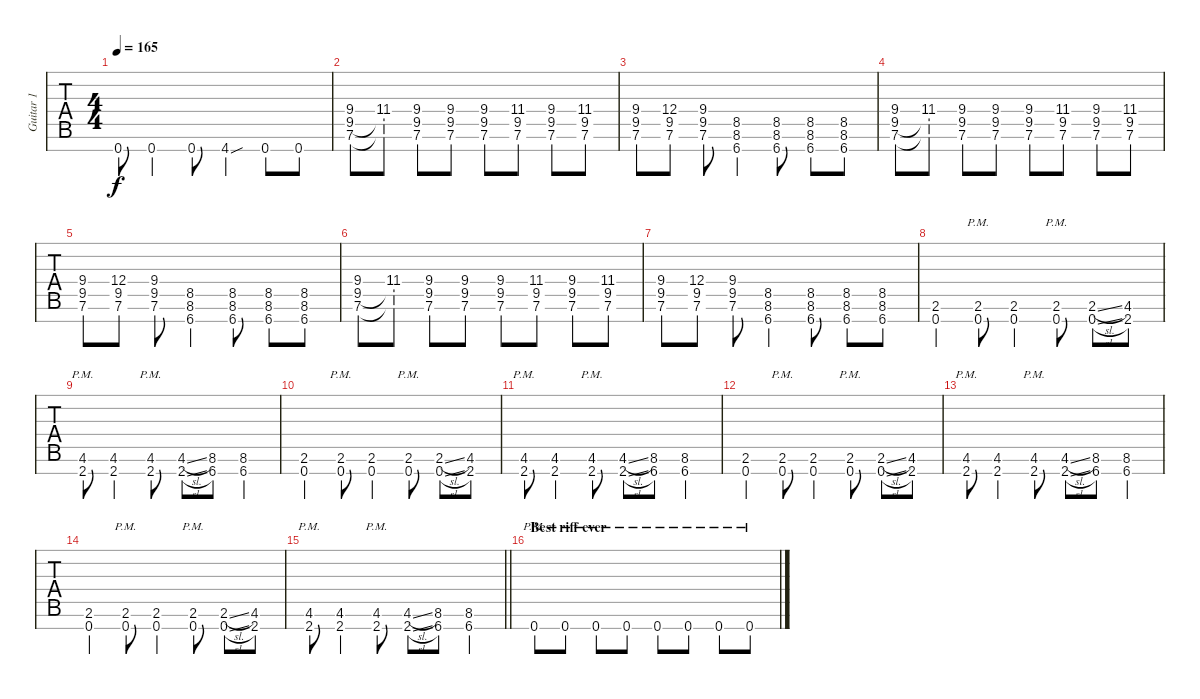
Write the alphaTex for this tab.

\track ("Guitar 1" "Guitar 1") {instrument distortionguitar}
\staff {tabs}
\tuning (E4 B3 G3 D3 A2 E2 B1) {hide}
\ts (4 4)
\tempo 165
\clef g2
\ks c
0.7.8{dy f} 0.7.4 0.7.8 4.7{sou}.4 0.7.8 0.7.8 |
(9.4 9.5 7.6).8 (11.4 9.5{t} 7.6{t}).8 (9.4 9.5 7.6).8 (9.4 9.5 7.6).8 (9.4 9.5 7.6).8 (11.4 9.5 7.6).8 (9.4 9.5 7.6).8 (11.4 9.5 7.6).8 |
(9.4 9.5 7.6).8 (12.4 9.5 7.6).8 (9.4 9.5 7.6).8 (8.5 8.6 6.7).4 (8.5 8.6 6.7).8 (8.5 8.6 6.7).8 (8.5 8.6 6.7).8 |
(9.4 9.5 7.6).8 (11.4 9.5{t} 7.6{t}).8 (9.4 9.5 7.6).8 (9.4 9.5 7.6).8 (9.4 9.5 7.6).8 (11.4 9.5 7.6).8 (9.4 9.5 7.6).8 (11.4 9.5 7.6).8 |
(9.4 9.5 7.6).8 (12.4 9.5 7.6).8 (9.4 9.5 7.6).8 (8.5 8.6 6.7).4 (8.5 8.6 6.7).8 (8.5 8.6 6.7).8 (8.5 8.6 6.7).8 |
(9.4 9.5 7.6).8 (11.4 9.5{t} 7.6{t}).8 (9.4 9.5 7.6).8 (9.4 9.5 7.6).8 (9.4 9.5 7.6).8 (11.4 9.5 7.6).8 (9.4 9.5 7.6).8 (11.4 9.5 7.6).8 |
(9.4 9.5 7.6).8 (12.4 9.5 7.6).8 (9.4 9.5 7.6).8 (8.5 8.6 6.7).4 (8.5 8.6 6.7).8 (8.5 8.6 6.7).8 (8.5 8.6 6.7).8 |
(2.6 0.7).4 (2.6{pm} 0.7{pm}).8 (2.6 0.7).4 (2.6{pm} 0.7{pm}).8 (2.6{sl} 0.7{sl}).8 (4.6 2.7).8 |
(4.6{pm} 2.7{pm}).8 (4.6 2.7).4 (4.6{pm} 2.7{pm}).8 (4.6{sl} 2.7{sl}).8 (8.6 6.7).8 (8.6 6.7).4 |
(2.6 0.7).4 (2.6{pm} 0.7{pm}).8 (2.6 0.7).4 (2.6{pm} 0.7{pm}).8 (2.6{sl} 0.7{sl}).8 (4.6 2.7).8 |
(4.6{pm} 2.7{pm}).8 (4.6 2.7).4 (4.6{pm} 2.7{pm}).8 (4.6{sl} 2.7{sl}).8 (8.6 6.7).8 (8.6 6.7).4 |
(2.6 0.7).4 (2.6{pm} 0.7{pm}).8 (2.6 0.7).4 (2.6{pm} 0.7{pm}).8 (2.6{sl} 0.7{sl}).8 (4.6 2.7).8 |
(4.6{pm} 2.7{pm}).8 (4.6 2.7).4 (4.6{pm} 2.7{pm}).8 (4.6{sl} 2.7{sl}).8 (8.6 6.7).8 (8.6 6.7).4 |
(2.6 0.7).4 (2.6{pm} 0.7{pm}).8 (2.6 0.7).4 (2.6{pm} 0.7{pm}).8 (2.6{sl} 0.7{sl}).8 (4.6 2.7).8 |
\barLineRight lightlight
(4.6{pm} 2.7{pm}).8 (4.6 2.7).4 (4.6{pm} 2.7{pm}).8 (4.6{sl} 2.7{sl}).8 (8.6 6.7).8 (8.6 6.7).4 |
\section ("" "Best riff ever")
0.7{pm}.8 0.7{pm}.8 0.7{pm}.8 0.7{pm}.8 0.7{pm}.8 0.7{pm}.8 0.7{pm}.8 0.7{pm}.8
